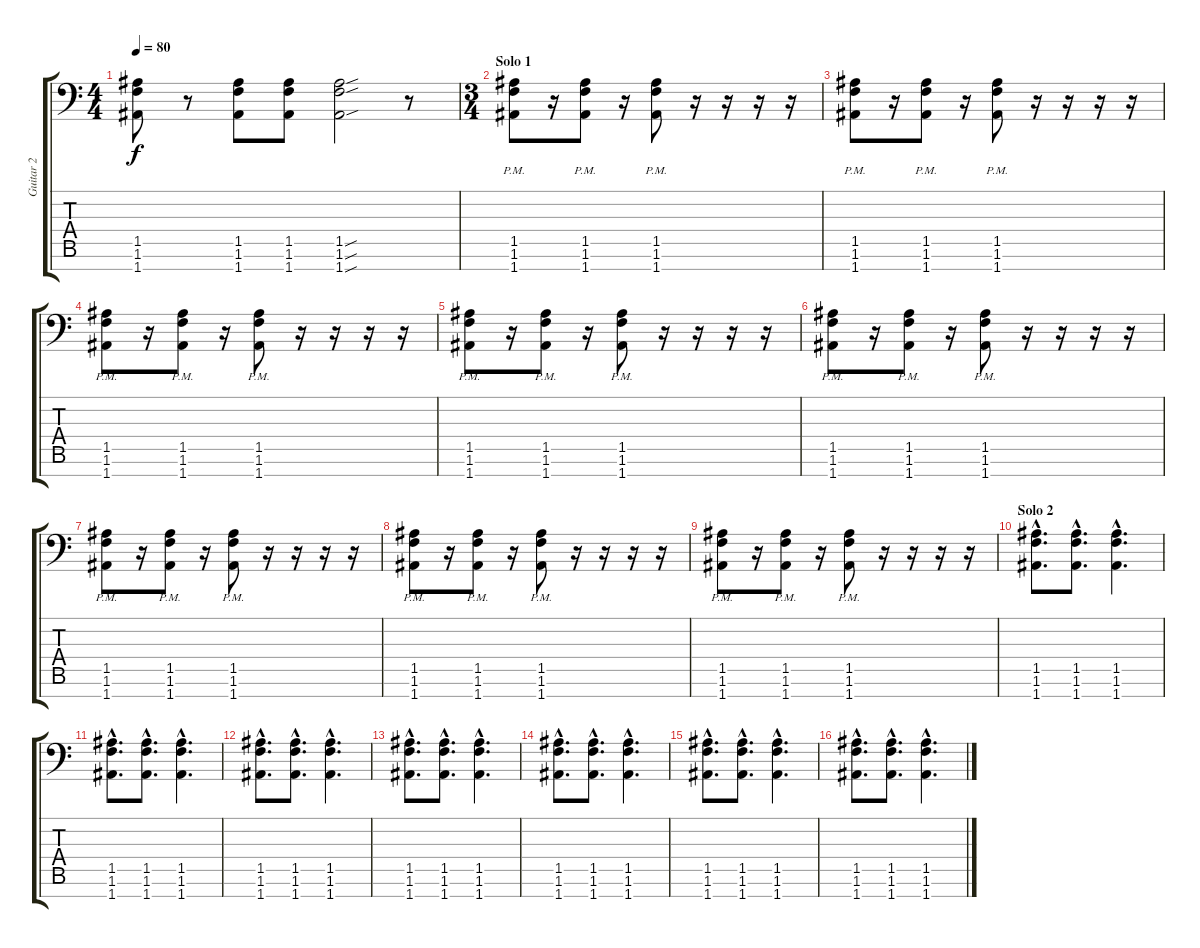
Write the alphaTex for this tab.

\track ("Guitar 2" "Guitar 2") {instrument distortionguitar}
\staff {score tabs}
\tuning (E4 B3 G3 D3 A2 E2 A1) {hide}
\ts (4 4)
\tempo 80
\clef f4
\ks c
(1.5 1.6 1.7).8{dy f} r.8 (1.5 1.6 1.7).8 (1.5 1.6 1.7).8 (1.5{sou} 1.6{sou} 1.7{sou}).2 r.8 |
\ts (3 4)
\section ("" "Solo 1")
(1.5{pm} 1.6{pm} 1.7{pm}).8 r.16 (1.5{pm} 1.6{pm} 1.7{pm}).8 r.16 (1.5{pm} 1.6{pm} 1.7{pm}).8 r.16 r.16 r.16 r.16 |
(1.5{pm} 1.6{pm} 1.7{pm}).8 r.16 (1.5{pm} 1.6{pm} 1.7{pm}).8 r.16 (1.5{pm} 1.6{pm} 1.7{pm}).8 r.16 r.16 r.16 r.16 |
(1.5{pm} 1.6{pm} 1.7{pm}).8 r.16 (1.5{pm} 1.6{pm} 1.7{pm}).8 r.16 (1.5{pm} 1.6{pm} 1.7{pm}).8 r.16 r.16 r.16 r.16 |
(1.5{pm} 1.6{pm} 1.7{pm}).8 r.16 (1.5{pm} 1.6{pm} 1.7{pm}).8 r.16 (1.5{pm} 1.6{pm} 1.7{pm}).8 r.16 r.16 r.16 r.16 |
(1.5{pm} 1.6{pm} 1.7{pm}).8 r.16 (1.5{pm} 1.6{pm} 1.7{pm}).8 r.16 (1.5{pm} 1.6{pm} 1.7{pm}).8 r.16 r.16 r.16 r.16 |
(1.5{pm} 1.6{pm} 1.7{pm}).8 r.16 (1.5{pm} 1.6{pm} 1.7{pm}).8 r.16 (1.5{pm} 1.6{pm} 1.7{pm}).8 r.16 r.16 r.16 r.16 |
(1.5{pm} 1.6{pm} 1.7{pm}).8 r.16 (1.5{pm} 1.6{pm} 1.7{pm}).8 r.16 (1.5{pm} 1.6{pm} 1.7{pm}).8 r.16 r.16 r.16 r.16 |
(1.5{pm} 1.6{pm} 1.7{pm}).8 r.16 (1.5{pm} 1.6{pm} 1.7{pm}).8 r.16 (1.5{pm} 1.6{pm} 1.7{pm}).8 r.16 r.16 r.16 r.16 |
\section ("" "Solo 2")
(1.5{hac} 1.6{hac} 1.7{hac}).8{d} (1.5{hac} 1.6{hac} 1.7{hac}).8{d} (1.5{hac} 1.6{hac} 1.7{hac}).4{d} |
(1.5{hac} 1.6{hac} 1.7{hac}).8{d} (1.5{hac} 1.6{hac} 1.7{hac}).8{d} (1.5{hac} 1.6{hac} 1.7{hac}).4{d} |
(1.5{hac} 1.6{hac} 1.7{hac}).8{d} (1.5{hac} 1.6{hac} 1.7{hac}).8{d} (1.5{hac} 1.6{hac} 1.7{hac}).4{d} |
(1.5{hac} 1.6{hac} 1.7{hac}).8{d} (1.5{hac} 1.6{hac} 1.7{hac}).8{d} (1.5{hac} 1.6{hac} 1.7{hac}).4{d} |
(1.5{hac} 1.6{hac} 1.7{hac}).8{d} (1.5{hac} 1.6{hac} 1.7{hac}).8{d} (1.5{hac} 1.6{hac} 1.7{hac}).4{d} |
(1.5{hac} 1.6{hac} 1.7{hac}).8{d} (1.5{hac} 1.6{hac} 1.7{hac}).8{d} (1.5{hac} 1.6{hac} 1.7{hac}).4{d} |
(1.5{hac} 1.6{hac} 1.7{hac}).8{d} (1.5{hac} 1.6{hac} 1.7{hac}).8{d} (1.5{hac} 1.6{hac} 1.7{hac}).4{d}
